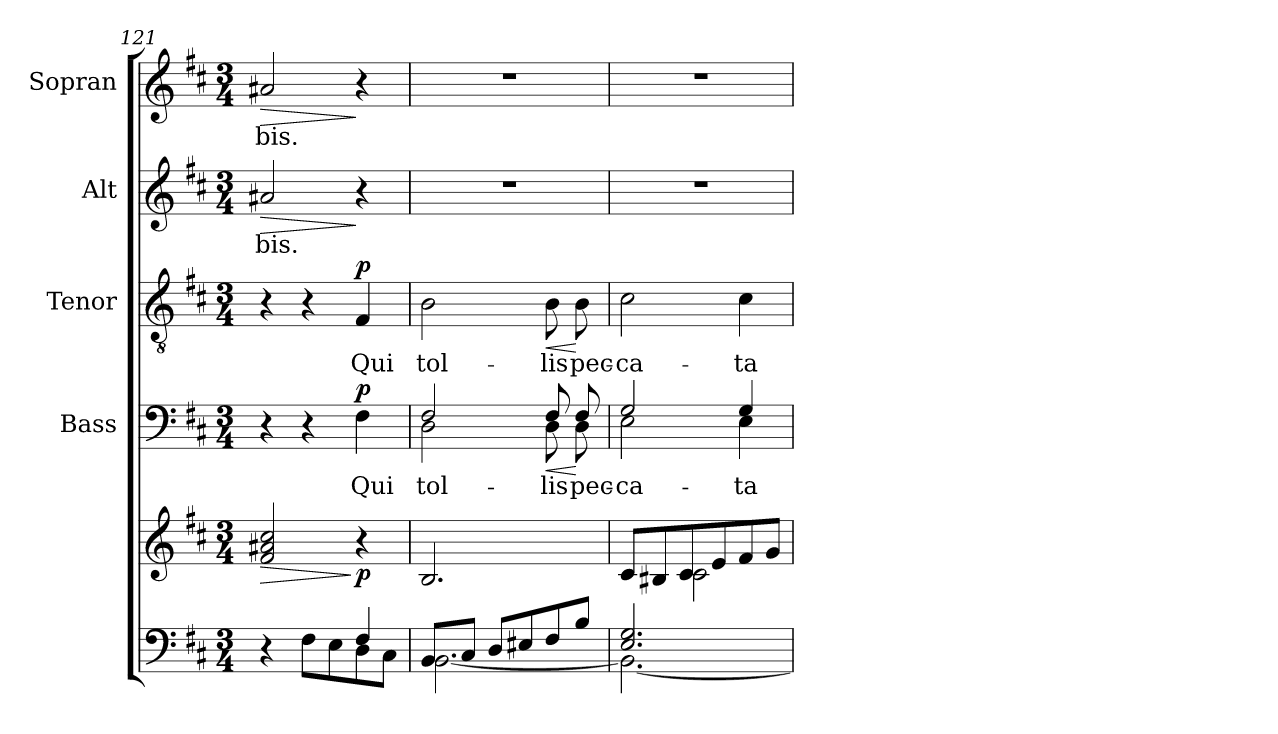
**kern	**kern	**dynam	**kern	**text	**dynam	**kern	**text	**dynam	**kern	**text	**dynam	**kern	**text	**dynam
*part5	*part5	*part5	*part4	*part4	*part4	*part3	*part3	*part3	*part2	*part2	*part2	*part1	*part1	*part1
*staff6	*staff5	*staff5/6	*staff4	*staff4	*staff4	*staff3	*staff3	*staff3	*staff2	*staff2	*staff2	*staff1	*staff1	*staff1
*	*	*	*I"Bass	*	*	*I"Tenor	*	*	*I"Alt	*	*	*I"Sopran	*	*
*	*	*	*I'B.	*	*	*I'T.	*	*	*I'A.	*	*	*I'S.	*	*
*clefF4	*clefG2	*	*clefF4	*	*	*clefGv2	*	*	*clefG2	*	*	*clefG2	*	*
*k[f#c#]	*k[f#c#]	*	*k[f#c#]	*	*	*k[f#c#]	*	*	*k[f#c#]	*	*	*k[f#c#]	*	*
*D:	*D:	*	*D:	*	*	*D:	*	*	*D:	*	*	*D:	*	*
*M3/4	*M3/4	*	*M3/4	*	*	*M3/4	*	*	*M3/4	*	*	*M3/4	*	*
=121	=121	=121	=121	=121	=121	=121	=121	=121	=121	=121	=121	=121	=121	=121
*^	*	*	*	*	*	*	*	*	*	*	*	*	*	*
!	!	!	!LO:HP:b	!	!	!	!	!	!	!	!LO:LY:b	!LO:HP:b	!	!LO:LY:b	!LO:HP:b
2ryy	4r	2f#/ 2a#X/ 2cc#/	>	4r	.	.	4r	.	.	2a#X/	-bis.	>	2a#X/	-bis.	>
.	8F#\L	.	.	4r	.	.	4r	.	.	.	.	.	.	.	.
.	8E\	.	.	.	.	.	.	.	.	.	.	.	.	.	.
!	!	!	!LO:DY:n=1:b	!	!LO:LY:b	!LO:DY:a	!	!LO:LY:b	!LO:DY:a	!	!	!	!	!	!
4F#/	8D\	4r	] p	4F#\	Qui	p	4F#/	Qui	p	4r	.	]	4r	.	]
.	8C#\J	.	.	.	.	.	.	.	.	.	.	.	.	.	.
=122	=122	=122	=122	=122	=122	=122	=122	=122	=122	=122	=122	=122	=122	=122	=122
!	!	!	!	!	!LO:LY:b	!	!	!LO:LY:b	!	!	!	!	!	!	!
*	*	*	*	*^	*	*	*	*	*	*	*	*	*	*	*
8BB/L	[<2.BB\	2.B/	.	2F#/	2D\	tol-	.	2B\	tol-	.	2.r	.	.	2.r	.	.
8C#/J	.	.	.	.	.	.	.	.	.	.	.	.	.	.	.	.
8D/L	.	.	.	.	.	.	.	.	.	.	.	.	.	.	.	.
8E#X/	.	.	.	.	.	.	.	.	.	.	.	.	.	.	.	.
!	!	!	!	!	!	!LO:LY:b	!LO:HP:b	!	!LO:LY:b	!LO:HP:b	!	!	!	!	!	!
8F#/	.	.	.	8F#/	8D\	-lis	<	8B\	-lis	<	.	.	.	.	.	.
!	!	!	!	!	!	!LO:LY:b	!	!	!LO:LY:b	!	!	!	!	!	!	!
8B/J	.	.	.	8F#/	8D\	pec-	[	8B\	pec-	[	.	.	.	.	.	.
!!LO:LB:g=z
=123	=123	=123	=123	=123	=123	=123	=123	=123	=123	=123	=123	=123	=123	=123	=123	=123
*	*	*^	*	*	*	*	*	*	*	*	*	*	*	*	*	*
!	!	!	!	!	!	!	!LO:LY:b	!	!	!LO:LY:b	!	!	!	!	!	!	!
2.E/ 2.G/	2.BB\_	8c#/L	4ryy	.	2G/	2E\	-ca-	.	2c#\	-ca-	.	2.r	.	.	2.r	.	.
.	.	8B#X/	.	.	.	.	.	.	.	.	.	.	.	.	.	.	.
.	.	8c#/	2c#\	.	.	.	.	.	.	.	.	.	.	.	.	.	.
.	.	8e/	.	.	.	.	.	.	.	.	.	.	.	.	.	.	.
!	!	!	!	!	!	!	!LO:LY:b	!	!	!LO:LY:b	!	!	!	!	!	!	!
.	.	8f#/	.	.	4G/	4E\	-ta	.	4c#\	-ta	.	.	.	.	.	.	.
.	.	8g/J	.	.	.	.	.	.	.	.	.	.	.	.	.	.	.
*v	*v	*	*	*	*v	*v	*	*	*	*	*	*	*	*	*	*	*
*	*v	*v	*	*	*	*	*	*	*	*	*	*	*	*	*
=	=	=	=	=	=	=	=	=	=	=	=	=	=	=
*-	*-	*-	*-	*-	*-	*-	*-	*-	*-	*-	*-	*-	*-	*-
